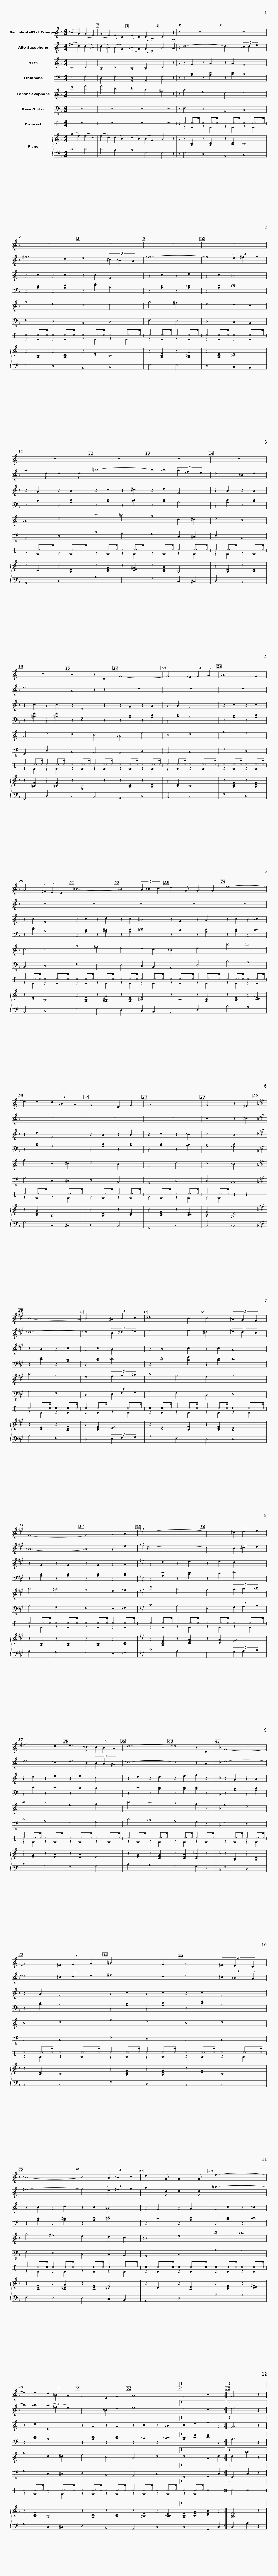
X:1
%%score 1 2 3 4 5 6 ( 7 8 ) { 9 | 10 }
L:1/8
M:4/4
I:linebreak $
K:F
V:1 treble transpose=-2
V:2 treble transpose=-9
V:3 treble transpose=-7
V:4 bass
V:5 treble transpose=-14
V:6 bass-8
V:7 perc stafflines=3
K:none
V:8 perc stafflines="3 "
K:none
V:9 treble
V:10 bass
V:1
[K:F] (=B2 G2) (G2 E2) | (G2 E2) (E2 C2) | (E2 C2) (C2 A,2) | C6 z2 |: z8 |$ %5
 z8 | z8 | z8 | z8 |$ z8 | %10
 z8 | z8 | z8 |$ z8 | z8 | %15
 z4 z2 D2 | G8- | G4 (3^F2 G2 A2 |$ =B6 G2 | A4 (3^F2 E2 D2 | %20
 =B8- | B4 (3A2 =B2 c2 |$ d3 G G3 G | e8- | e2 e2 (3d2 =B2 A2 | %25
 G4 E2 G2 | A8 |$ G4 z2 ^F2 |[K:A] B8- | B4 (3^A2 B2 c2 | %30
 ^d6 B2 |$ c4 (3^A2 G2 F2 | F8- | F4 z2 A2 |[K:C] d8- |$ %35
 d4 (3^c2 d2 e2 | ^f6 d2 | e3 ^c (3c2 B2 A2 | d8- | d4 z2 D2 ||$ %40
[K:F] G8- | G4 (3^F2 G2 A2 | =B6 G2 | A4 (3^F2 E2 D2 | =B8- |$ %45
 B4 (3A2 =B2 c2 | d3 G G3 G | e8- | e2 e2 (3d2 =B2 A2 |$ G4 E2 G2 | %50
 A8 |1 G4 z4 :|2 G6 z2 |] %53
V:2
[K:F] (^f2 d2) (d2 =B2) | (d2 =B2) (B2 G2) | (=B2 G2) (G2 E2) | A6 !fermata!A2 |: d8- |$ %5
 d4 (3^c2 d2 e2 | ^f6 d2 | e4 (3^c2 =B2 A2 | ^f8- |$ f4 (3e2 ^f2 g2 | %10
 a3 d d3 d | =b8- | b2 =b2 (3a2 ^f2 e2 |$ d4 =B2 d2 | e8 | %15
 A4 z2 z2 | z8 | z8 |$ z8 | z8 | %20
 z8 | z8 |$ z8 | z8 | z8 | %25
 z8 | z8 |$ z4 z2 ^c2 |[K:A] ^d8- | d4 (3c2 ^d2 ^e2 | %30
 f6 f2 |$ ^d4 (3^e2 d2 c2 | ^A8- | A4 z2 e2 |[K:C] ^c8- |$ %35
 c4 (3B2 ^c2 d2 | e6 ^c2 | d3 B (3B2 A2 ^G2 | ^c8- | c4 z2 A2 ||$ %40
[K:F] d8- | d4 (3^c2 d2 e2 | ^f6 d2 | e4 (3^c2 =B2 A2 | ^f8- |$ %45
 f4 (3e2 ^f2 g2 | a3 d d3 d | =b8- | b2 =b2 (3a2 ^f2 e2 |$ d4 =B2 d2 | %50
 e8 |1 d4 z4 :|2 d6 z2 |] %53
V:3
[K:F] C4 D4 | A,4 D4 | A,4 A,4 | D6 z2 |: z2 G2 z2 A2 |$ %5
 z2 A2 F4 | z2 c2 z2 c2 | z2 c2 F4 | z2 c2 z2 d2 |$ z2 c2 =B4 | %10
 z2 G2 z2 A2 | z2 c2 z2 ^c2 | z2 d2 E4 |$ z2 A2 z2 A2 | z2 c2 z2 c2 | %15
 z2 D4 z2 | z2 G2 z2 A2 | z2 A2 F4 |$ z2 c2 z2 c2 | z2 c2 F4 | %20
 z2 c2 z2 d2 | z2 c2 =B4 |$ z2 G2 z2 A2 | z2 c2 z2 ^c2 | z2 d2 E4 | %25
 z2 A2 z2 A2 | z2 c2 z2 =B2 |$ c4 A4 |[K:A] z2 B2 z2 c2 | z2 c2 B4 | %30
 z2 B4 c2 |$ z2 c2 A4 | z2 G2 z2 G2 | z2 G2 z2 A2 |[K:C] z2 d2 z2 e2 |$ %35
 z2 e2 d4 | z2 d2 z2 e2 | z2 e2 c4 | z2 d2 z2 d2 | z2 e2 f2 z2 ||$ %40
[K:F] z2 G2 z2 A2 | z2 A2 F4 | z2 c2 z2 c2 | z2 c2 F4 | z2 c2 z2 d2 |$ %45
 z2 c2 =B4 | z2 G2 z2 A2 | z2 c2 z2 ^c2 | z2 d2 E4 |$ z2 A2 z2 A2 | %50
 z2 c2 z2 =B2 |1 c2 e2 f2 z2 :|2 G6 z2 |] %53
V:4
 F,4 G,4 | D,4 G,4 | [G,,D,]4 G,,4 | [C,G,]6 z2 |: z2 [A,C]2 z2 [A,D]2 |$ %5
 z2 [B,D]2 B,4 | z2 [A,C]2 z2 [A,D]2 | z2 [DF]2 B,4 | z2 [A,C]2 z2 [A,^C]2 |$ z2 [A,D]2 [=CE]4 | %10
 z2 C2 z2 [A,D]2 | z2 [B,D]2 z2 [CD]2 | z2 [B,D]2 A,4 |$ z2 [A,D]2 z2 [B,D]2 | z2 [=B,F]2 z2 [=B,F]2 | %15
 z2 [E,G,]4 z2 | z2 [A,C]2 z2 [A,D]2 | z2 [B,D]2 B,4 |$ z2 [A,C]2 z2 [A,D]2 | z2 [DF]2 B,4 | %20
 z2 [A,C]2 z2 [A,^C]2 | z2 [A,D]2 [=CE]4 |$ z2 C2 z2 [A,D]2 | z2 [B,D]2 z2 [CD]2 | z2 [B,D]2 A,4 | %25
 z2 [A,D]2 z2 [B,D]2 | z2 [B,D]2 z2 [B,C]2 |$ [A,C]4 [^G,D]4 |[K:A] z2 [CE]2 z2 [A,C]2 | z2 [B,D]2 [DE]4 | %30
 z2 [CE]4 [B,F]2 |$ z2 [B,D]2 [B,D]4 | z2 [A,C]2 z2 [A,C]2 | z2 [A,C]2 z2 [B,D]2 |[K:C] z2 [A,E]2 z2 [CE]2 |$ %35
 z2 D2 F4 | z2 E2 z2 E2 | z2 D2 D4 | z2 E2 z2 [CE]2 | z2 [CE]2 [CE]2 z2 ||$ %40
[K:F] z2 [A,C]2 z2 [A,D]2 | z2 [B,D]2 B,4 | z2 [A,C]2 z2 [A,D]2 | z2 [DF]2 B,4 | z2 [A,C]2 z2 [A,^C]2 |$ %45
 z2 [A,D]2 [=CE]4 | z2 C2 z2 [A,D]2 | z2 [B,D]2 z2 [CD]2 | z2 [B,D]2 A,4 |$ z2 [A,D]2 z2 [B,D]2 | %50
 z2 =B,2 z2 [_B,C]2 |1 [A,C]2 [CF]2 [DF]2 z2 :|2 A,6 z2 |] %53
V:5
 d'4 e'4 | e'4 c'4 | c'4 g4 | ^f6 z2 |: g4 e4 |$ %5
 c4 d4 | g4 e4 | c4 d4 | g4 ^f4 |$ e4 d2 c2 | %10
 =B4 e4 | c'4 =b4 | a4 d2 ^d2 |$ e4 c4 | A4 e4 | %15
 d4 c4 | =B4 e4 | c4 d4 |$ g4 e4 | c4 d4 | %20
 g4 ^f4 | e4 d2 c2 |$ =B4 e4 | c'4 =b4 | a4 d2 ^d2 | %25
 e4 c4 | A4 d4 |$ d4 ^c4 |[K:A] b4 g4 | e4 (3f2 g2 ^a2 | %30
 b4 g4 |$ e4 f4 | b4 ^a4 | g4 f2 =g2 |[K:C] d'4 b4 |$ %35
 g4 (3a2 b2 ^c'2 | d'4 b4 | g4 a4 | d'4 c'4 | b4 a2 z2 ||$ %40
[K:F] g4 e4 | c4 d4 | g4 e4 | c4 d4 | g4 ^f4 |$ %45
 e4 d2 c2 | =B4 e4 | c'4 =b4 | a4 d2 ^d2 |$ e4 c4 | %50
 A4 d4 |1 d4 A2 d2 :|2 d4 =b2 z2 |] %53
V:6
 z8 | z8 | z8 | z8 |: F,4 D,4 |$ %5
 B,,4 C,4 | F,4 D,4 | B,,4 C,4 | F,4 E,4 |$ D,4 C,2 B,,2 | %10
 A,,4 D,4 | B,4 A,4 | G,4 C,2 ^C,2 |$ D,4 B,,4 | G,,4 D,4 | %15
 C,4 B,,4 | A,,4 D,4 | B,,4 C,4 |$ F,4 D,4 | B,,4 C,4 | %20
 F,4 E,4 | D,4 C,2 B,,2 |$ A,,4 D,4 | B,4 A,4 | G,4 C,2 ^C,2 | %25
 D,4 B,,4 | G,,4 C,4 |$ C,4 =B,,4 |[K:A] A,4 F,4 | D,4 (3E,2 F,2 G,2 | %30
 A,4 F,4 |$ D,4 E,4 | A,4 G,4 | F,4 E,2 =F,2 |[K:C] C4 A,4 |$ %35
 F,4 (3G,2 A,2 B,2 | C4 A,4 | F,4 G,4 | C4 _B,4 | A,4 G,2 z2 ||$ %40
[K:F] F,4 D,4 | B,,4 C,4 | F,4 D,4 | B,,4 C,4 | F,4 E,4 |$ %45
 D,4 C,2 B,,2 | A,,4 D,4 | B,4 A,4 | G,4 C,2 ^C,2 |$ D,4 B,,4 | %50
 G,,4 C,4 |1 F,,4 G,,2 C,2 :|2 F,,4 C,2 z2 |] %53
V:7
[K:C] z8 | z8 | z8 | z8 |: ^c2 ^c>^c ^c2 ^c>^c |$ %5
 ^c2 ^c>^c ^c2 ^c>^c | ^c2 ^c>^c ^c2 ^c>^c | ^c2 ^c>^c ^c2 ^c>^c | ^c2 ^c>^c ^c2 ^c>^c |$ ^c2 ^c>^c ^c2 ^c>^c | %10
 ^c2 ^c>^c ^c2 ^c>^c | ^c2 ^c>^c ^c2 ^c>^c | ^c2 ^c>^c ^c2 ^c>^c |$ ^c2 ^c>^c ^c2 ^c>^c | ^c2 ^c>^c ^c2 ^c>^c | %15
 ^c2 ^c>^c ^c2 ^c>^c | ^c2 ^c>^c ^c2 ^c>^c | ^c2 ^c>^c ^c2 ^c>^c |$ ^c2 ^c>^c ^c2 ^c>^c | ^c2 ^c>^c ^c2 ^c>^c | %20
 ^c2 ^c>^c ^c2 ^c>^c | ^c2 ^c>^c ^c2 ^c>^c |$ ^c2 ^c>^c ^c2 ^c>^c | ^c2 ^c>^c ^c2 ^c>^c | ^c2 ^c>^c ^c2 ^c>^c | %25
 ^c2 ^c>^c ^c2 ^c>^c | ^c2 ^c>^c ^c2 ^c>^c |$ ^c2 ^c>^c z2 z2 | ^c2 ^c>^c ^c2 ^c>^c | ^c2 ^c>^c ^c2 ^c>^c | %30
 ^c2 ^c>^c ^c2 ^c>^c |$ ^c2 ^c>^c ^c2 ^c>^c | ^c2 ^c>^c ^c2 ^c>^c | ^c2 ^c>^c ^c2 ^c>^c | ^c2 ^c>^c ^c2 ^c>^c |$ %35
 ^c2 ^c>^c ^c2 ^c>^c | ^c2 ^c>^c ^c2 ^c>^c | ^c2 ^c>^c ^c2 ^c>^c | ^c2 ^c>^c ^c2 ^c>^c | ^c2 ^c>^c ^c2 ^c>^c ||$ %40
 ^c2 ^c>^c ^c2 ^c>^c | ^c2 ^c>^c ^c2 ^c>^c | ^c2 ^c>^c ^c2 ^c>^c | ^c2 ^c>^c ^c2 ^c>^c | ^c2 ^c>^c ^c2 ^c>^c |$ %45
 ^c2 ^c>^c ^c2 ^c>^c | ^c2 ^c>^c ^c2 ^c>^c | ^c2 ^c>^c ^c2 ^c>^c | ^c2 ^c>^c ^c2 ^c>^c |$ ^c2 ^c>^c ^c2 ^c>^c | %50
 ^c2 ^c>^c ^c2 ^c>^c |1 ^c2 ^c>^c z4 :|2 ^c4 z4 |] %53
V:8
[K:C] x8 | x8 | x8 | x8 |: z2 D2 z2 D2 |$ %5
 z2 D2 z2 D2 | z2 D2 z2 D2 | z2 D2 z2 D2 | z2 D2 z2 D2 |$ z2 D2 z2 D2 | %10
 z2 D2 z2 D2 | z2 D2 z2 D2 | z2 D2 z2 D2 |$ z2 D2 z2 D2 | z2 D2 z2 D2 | %15
 z2 D2 z2 D2 | z2 D2 z2 D2 | z2 D2 z2 D2 |$ z2 D2 z2 D2 | z2 D2 z2 D2 | %20
 z2 D2 z2 D2 | z2 D2 z2 D2 |$ z2 D2 z2 D2 | z2 D2 z2 D2 | z2 D2 z2 D2 | %25
 z2 D2 z2 D2 | z2 D2 z2 D2 |$ z2 D2 z2 z2 | z2 D2 z2 D2 | z2 D2 z2 D2 | %30
 z2 D2 z2 D2 |$ z2 D2 z2 D2 | z2 D2 z2 D2 | z2 D2 z2 D2 | z2 D2 z2 D2 |$ %35
 z2 D2 z2 D2 | z2 D2 z2 D2 | z2 D2 z2 D2 | z2 D2 z2 D2 | z2 D2 z2 D2 ||$ %40
 z2 D2 z2 D2 | z2 D2 z2 D2 | z2 D2 z2 D2 | z2 D2 z2 D2 | z2 D2 z2 D2 |$ %45
 z2 D2 z2 D2 | z2 D2 z2 D2 | z2 D2 z2 D2 | z2 D2 z2 D2 |$ z2 D2 z2 D2 | %50
 z2 D2 z2 D2 |1 z2 D2 x4 :|2 x8 |] %53
V:9
 (a2 f2) (f2 d2) | (f2 d2) (d2 B2) | (d2 B2) (B2 G2) | B6 z2 |: z2 [A,C]2 z2 [A,D]2 |$ %5
 z2 [B,D]2 B,4 | z2 [A,C]2 z2 [A,D]2 | z2 [DF]2 B,4 | z2 [A,CF]2 z2 [A,^CG]2 |$ z2 [A,DF]2 [=CE]4 | %10
 z2 C2 z2 [A,D]2 | z2 [B,DF]2 z2 [CD^F]2 | z2 [B,DG]2 A,4 |$ z2 [A,D]2 z2 [B,D]2 | z2 [=B,F]2 z2 [=B,F]2 | %15
 z2 [E,G,]4 z2 | z2 [A,C]2 z2 [A,D]2 | z2 [B,D]2 B,4 |$ z2 [A,CF]2 z2 [A,DF]2 | z2 [DF]2 B,4 | %20
 z2 [A,CF]2 z2 [A,^CG]2 | z2 [A,DF]2 [=CE]4 |$ z2 C2 z2 [A,D]2 | z2 [B,DF]2 z2 [CD^F]2 | z2 [B,DG]2 A,4 | %25
 z2 [A,D]2 z2 [B,D]2 | z2 [B,DF]2 z2 [B,CE]2 |$ [A,CF]4 [^G,D]4 |[K:A] z2 [CE]2 z2 [A,CF]2 | z2 [B,DF]2 [DE]4 | %30
 z2 [CE]4 [B,F]2 |$ z2 [B,DF]2 [B,D]4 | z2 [A,C]2 z2 [A,C]2 | z2 [A,C]2 z2 [B,D]2 |[K:C] z2 [A,EG]2 z2 [CEA]2 |$ %35
 z2 [DA]2 [FG]4 | z2 [EG]2 z2 [EA]2 | z2 [DA]2 D4 | z2 [EG]2 z2 [CEG]2 | z2 [CEA]2 [CE_B]2 z2 ||$ %40
[K:F] z2 [A,C]2 z2 [A,D]2 | z2 [B,D]2 B,4 | z2 [A,CF]2 z2 [A,DF]2 | z2 [DF]2 B,4 | z2 [A,CF]2 z2 [A,^CG]2 |$ %45
 z2 [A,DF]2 [=CE]4 | z2 C2 z2 [A,D]2 | z2 [B,DF]2 z2 [CD^F]2 | z2 [B,DG]2 A,4 |$ z2 [A,D]2 z2 [B,D]2 | %50
 z2 [=B,F]2 z2 [_B,CE]2 |1 [A,CF]2 [CFA]2 [DFB]2 z2 :|2 [A,CF]6 z2 |] %53
V:10
 C4 D4 | D4 B,4 | B,4 F,4 | E,6 z2 |: F,4 D,4 |$ %5
 B,,4 C,4 | F,4 D,4 | B,,4 C,4 | F,4 E,4 |$ D,4 C,2 B,,2 | %10
 A,,4 D,4 | B,4 A,4 | G,4 C,2 ^C,2 |$ D,4 B,,4 | G,,4 D,4 | %15
 C,4 B,,4 | A,,4 D,4 | B,,4 C,4 |$ F,4 D,4 | B,,4 C,4 | %20
 F,4 E,4 | D,4 C,2 B,,2 |$ A,,4 D,4 | B,4 A,4 | G,4 C,2 ^C,2 | %25
 D,4 B,,4 | G,,4 C,4 |$ C,4 =B,,4 |[K:A] A,4 F,4 | D,4 (3E,2 F,2 G,2 | %30
 A,4 F,4 |$ D,4 E,4 | A,4 G,4 | F,4 E,2 =F,2 |[K:C] C4 A,4 |$ %35
 F,4 (3G,2 A,2 B,2 | C4 A,4 | F,4 G,4 | C4 _B,4 | A,4 G,2 z2 ||$ %40
[K:F] F,4 D,4 | B,,4 C,4 | F,4 D,4 | B,,4 C,4 | F,4 E,4 |$ %45
 D,4 C,2 B,,2 | A,,4 D,4 | B,4 A,4 | G,4 C,2 ^C,2 |$ D,4 B,,4 | %50
 G,,4 C,4 |1 C,4 G,,2 C,2 :|2 C,4 A,2 z2 |] %53
